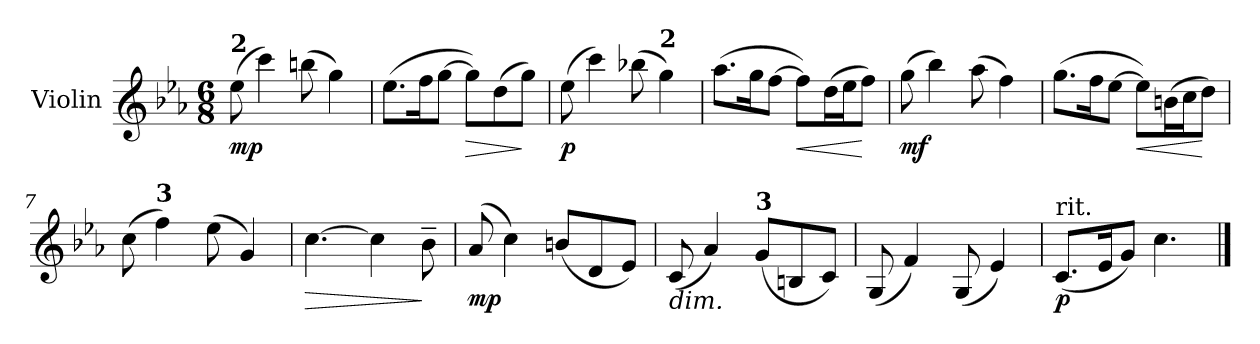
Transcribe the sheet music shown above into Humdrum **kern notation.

**kern	**dynam
*part1	*part1
*staff1	*staff1
*I"Violin	*
*I'Vln.	*
!!LO:PB:g=z
*clefG2	*
*k[b-e-a-]	*
*E-:	*
*M6/8	*
=1	=1
!LO:TX:a:B:t=2	!
(8ee-i\	mp
4ccci\)	.
(8bbni\	.
4ggi\)	.
=2	=2
(8.ee-i\L	.
16ffi\k	.
[>8ggi\J	.
!	!LO:HP:b
8ggi\L])	>
(8ddi\	.
8ggi\J)	]
=3	=3
(8ee-i\	p
4ccci\)	.
(8bb-Xi\	.
!LO:TX:a:B:t=2	!
4ggi\)	.
=4	=4
(8.aa-i\L	.
16ggi\k	.
[>8ffi\J	.
!	!LO:HP:b
8ffi\L])	<
(16ddi\L	.
16ee-i\J	.
8ffi\J)	[
=5	=5
(8ggi\	mf
4bb-i\)	.
(8aa-i\	.
4ffi\)	.
=6	=6
(8.ggi\L	.
16ffi\k	.
[>8ee-i\J	.
!	!LO:HP:b
8ee-i\L])	<
(16bni\L	.
16cci\J	.
8ddi\J)	[
!!LO:LB:g=z
=7	=7
(8cci\	.
!LO:TX:a:B:t=3	!
4ffi\)	.
(8ee-i\	.
4gi/)	.
=8	=8
!	!LO:HP:b
[>4.cci\	>
4cci\]	.
8b-~i\	]
=9	=9
(8a-i/	mp
4cci\)	.
(8bni/L	.
8di/	.
8e-i/J)	.
=10	=10
!LO:TX:b:i:t=dim.	!
(8ci/	.
4a-i/)	.
!LO:TX:a:B:t=3	!
(8gi/L	.
8Bni/	.
8ci/J)	.
=11	=11
(8Gi/	.
4fi/)	.
(8Gi/	.
4e-i/)	.
=12	=12
!LO:TX:t=rit.	!
(8.ci/L	p
16e-i/k	.
8gi/J)	.
4.cci\	.
==	==
*-	*-
